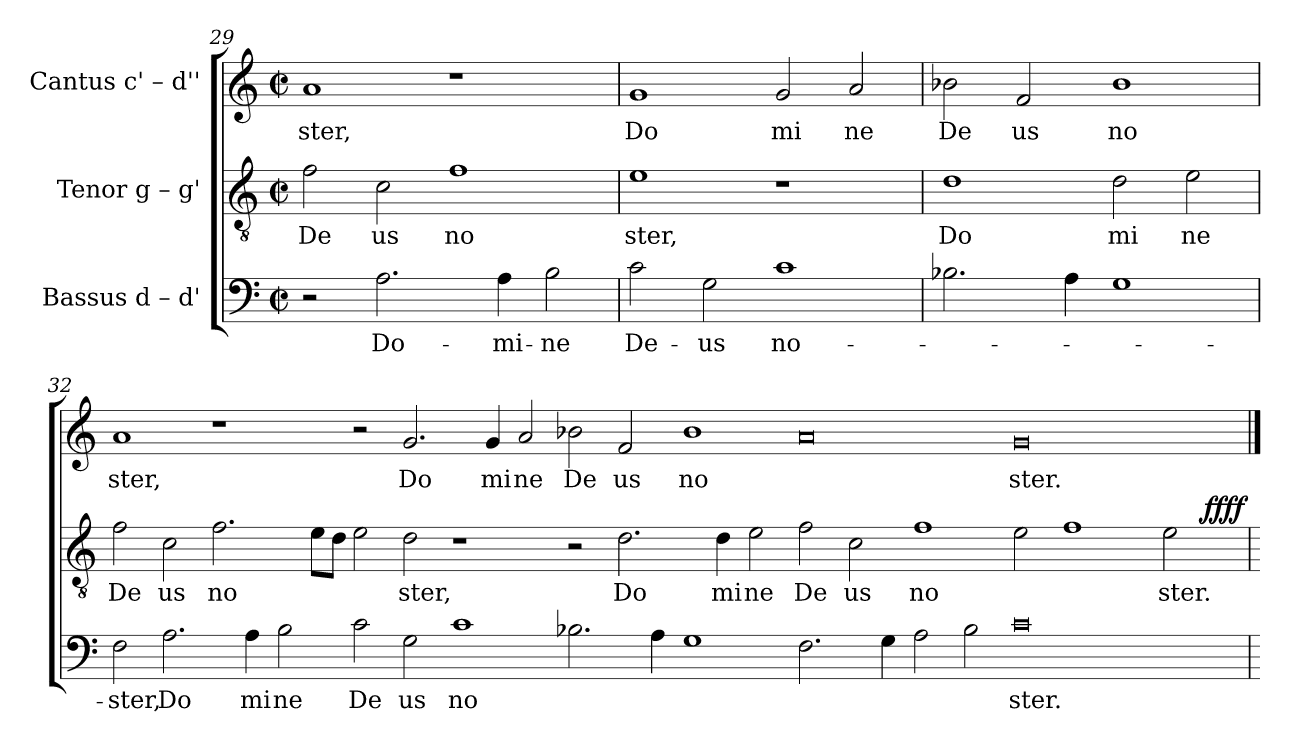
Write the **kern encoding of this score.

**kern	**text	**kern	**text	**dynam	**kern	**text
*part3	*part3	*part2	*part2	*part2	*part1	*part1
*staff3	*staff3	*staff2	*staff2	*staff2	*staff1	*staff1
*I"Bassus  d – d'	*	*I"Tenor  g – g'	*	*	*I"Cantus  c' – d''	*
*clefF4	*	*clefGv2	*	*	*clefG2	*
*M2/2	*	*M2/2	*	*	*M2/2	*
*met(c|)	*	*met(c|)	*	*	*met(c|)	*
=29	=29	=29	=29	=29	=29	=29
!	!	!	!LO:LY:b:cj	!	!	!LO:LY:b:cj
2r	.	2f\	De	.	1a	ster,
!	!LO:LY:b:cj	!	!LO:LY:b:cj	!	!	!
2.A\	Do-	2c\	us	.	.	.
!	!	!	!LO:LY:b:cj	!	!	!
.	.	1f	no	.	1r	.
!	!LO:LY:b:cj	!	!	!	!	!
4A\	-mi-	.	.	.	.	.
!	!LO:LY:b:cj	!	!	!	!	!
2B\	-ne	.	.	.	.	.
=30	=30	=30	=30	=30	=30	=30
!	!LO:LY:b:cj	!	!LO:LY:b:cj	!	!	!LO:LY:b:cj
2c\	De-	1e	ster,	.	1g	Do
!	!LO:LY:b:cj	!	!	!	!	!
2G\	-us	.	.	.	.	.
!	!LO:LY:b:cj	!	!	!	!	!LO:LY:b:cj
1c	no-	1r	.	.	2g/	mi
!	!	!	!	!	!	!LO:LY:b:cj
.	.	.	.	.	2a/	ne
=31	=31	=31	=31	=31	=31	=31
!	!	!	!LO:LY:b:cj	!	!	!LO:LY:b:cj
2.B-X\	.	1d	Do	.	2b-X\	De
!	!	!	!	!	!	!LO:LY:b:cj
.	.	.	.	.	2f/	us
4A\	.	.	.	.	.	.
!	!	!	!LO:LY:b:cj	!	!	!LO:LY:b:cj
1G	.	2d\	mi	.	1b-	no
!	!	!	!LO:LY:b:cj	!	!	!
.	.	2e\	ne	.	.	.
!!LO:LB:g=z
=32	=32	=32	=32	=32	=32	=32
!	!LO:LY:b:cj	!	!LO:LY:b:cj	!	!	!LO:LY:b:cj
*	*	*^	*	*	*	*
2F\	-ster,	2f\	1ryy	De	.	1a	ster,
!	!LO:LY:b:cj	!	!	!LO:LY:b:cj	!	!	!
2.A\	Do	2c\	.	us	.	.	.
!	!	!	!	!LO:LY:b:cj	!	!	!
.	.	2.f\	1ryy	no	.	1r	.
!	!LO:LY:b:cj	!	!	!	!	!	!
4A\	mi	.	.	.	.	.	.
!	!LO:LY:b:cj	!	!	!	!	!	!
2B\	ne	.	.	.	.	.	.
.	.	8e\L	.	.	.	.	.
.	.	8d\J	.	.	.	.	.
!	!LO:LY:b:cj	!	!	!	!	!	!
2c\	De	2e\	1ryy	.	.	2r	.
!	!LO:LY:b:cj	!	!	!LO:LY:b:cj	!	!	!LO:LY:b:cj
2G\	us	2d\	.	ster,	.	2.g/	Do
!	!LO:LY:b:cj	!	!	!	!	!	!
1c	no	1r	1ryy	.	.	.	.
!	!	!	!	!	!	!	!LO:LY:b:cj
.	.	.	.	.	.	4g/	mi
!	!	!	!	!	!	!	!LO:LY:b:cj
.	.	.	.	.	.	2a/	ne
!	!	!	!	!	!	!	!LO:LY:b:cj
2.B-X\	.	2r	1ryy	.	.	2b-X\	De
!	!	!	!	!LO:LY:b:cj	!	!	!LO:LY:b:cj
.	.	2.d\	.	Do	.	2f/	us
4A\	.	.	.	.	.	.	.
!	!	!	!	!	!	!	!LO:LY:b:cj
1G	.	.	1ryy	.	.	1b-	no
!	!	!	!	!LO:LY:b:cj	!	!	!
.	.	4d\	.	mi	.	.	.
!	!	!	!	!LO:LY:b:cj	!	!	!
.	.	2e\	.	ne	.	.	.
!	!	!	!	!LO:LY:b:cj	!	!	!
2.F\	.	2f\	1ryy	De	.	0a	.
!	!	!	!	!LO:LY:b:cj	!	!	!
.	.	2c\	.	us	.	.	.
4G\	.	.	.	.	.	.	.
!	!	!	!	!LO:LY:b:cj	!	!	!
2A\	.	1f	1ryy	no	.	.	.
2B-\	.	.	.	.	.	.	.
!	!LO:LY:b	!	!	!	!	!	!LO:LY:b
0c	ster.	2e\	1ryy	.	.	0g	ster.
.	.	1f	.	.	.	.	.
.	.	.	2ryy	.	.	.	.
!	!	!	!	!LO:LY:b	!	!	!
.	.	2e\	8ryy	ster.	.	.	.
.	.	.	16ryy	.	.	.	.
.	.	.	64ryy	.	.	.	.
!	!	!	!	!	!LO:DY:a	!	!
.	.	.	4ryy	.	ffff	.	.
.	.	.	32.ryy	.	.	.	.
*	*	*v	*v	*	*	*	*
=	==	=	==	==	==	==
*-	*-	*-	*-	*-	*-	*-
